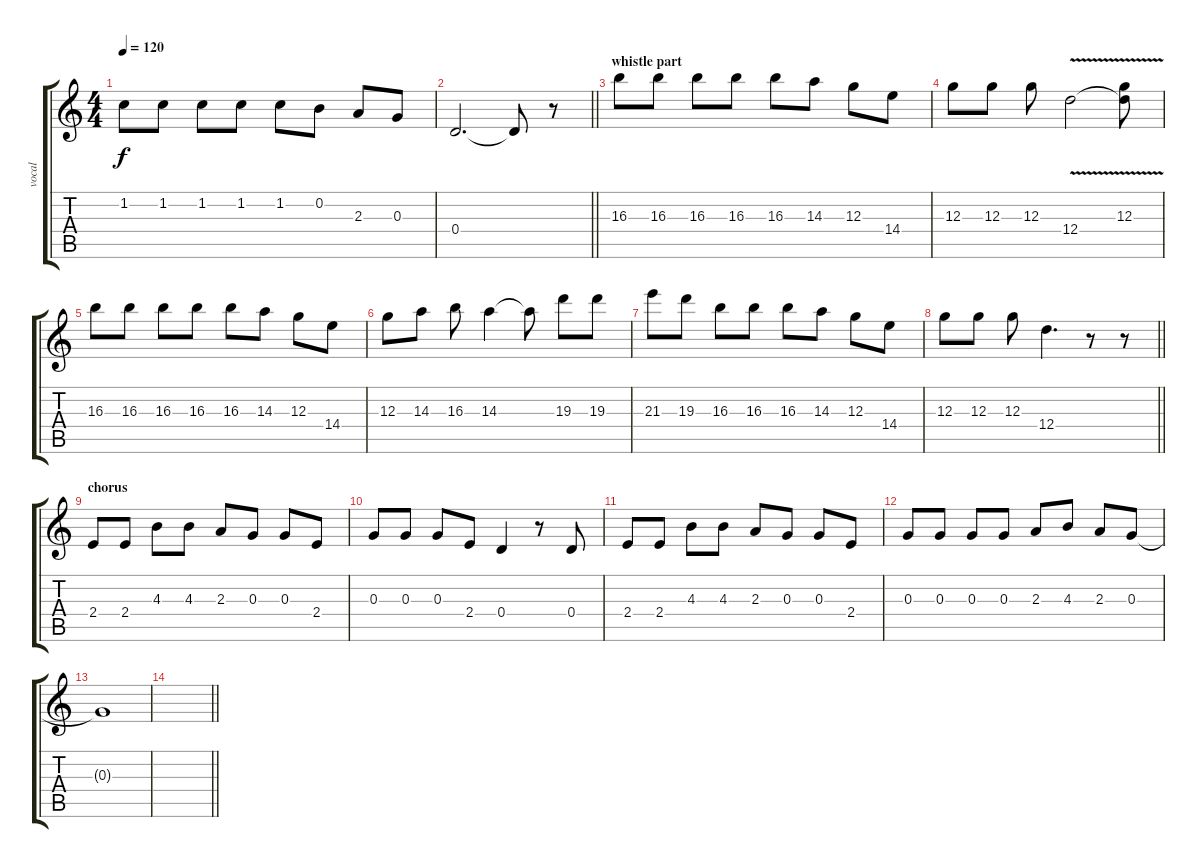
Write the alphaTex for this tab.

\track ("vocal" "vocal") {instrument acousticguitarsteel}
\staff {score tabs}
\tuning (E4 B3 G3 D3 A2 E2) {hide}
\ts (4 4)
\tempo 120
\clef g2
\ks c
1.2.8{dy f} 1.2.8 1.2.8 1.2.8 1.2.8 0.2.8 2.3.8 0.3.8 |
\barLineRight lightlight
0.4.2{d} 0.4{t}.8 r.8 |
\section ("" "whistle part")
16.3.8{instrument guitarharmonics} 16.3.8 16.3.8 16.3.8 16.3.8 14.3.8 12.3.8 14.4.8 |
12.3.8 12.3.8 12.3.8 12.4{v}.2 (12.3 12.4{t}).8 |
16.3.8 16.3.8 16.3.8 16.3.8 16.3.8 14.3.8 12.3.8 14.4.8 |
12.3.8 14.3.8 16.3.8 14.3.4 14.3{t}.8 19.3.8 19.3.8 |
21.3.8 19.3.8 16.3.8 16.3.8 16.3.8 14.3.8 12.3.8 14.4.8 |
\barLineRight lightlight
12.3.8 12.3.8 12.3.8 12.4.4{d} r.8 r.8 |
\section ("" "chorus")
2.4.8{instrument acousticguitarsteel} 2.4.8 4.3.8 4.3.8 2.3.8 0.3.8 0.3.8 2.4.8 |
0.3.8 0.3.8 0.3.8 2.4.8 0.4.4 r.8 0.4.8 |
2.4.8 2.4.8 4.3.8 4.3.8 2.3.8 0.3.8 0.3.8 2.4.8 |
0.3.8 0.3.8 0.3.8 0.3.8 2.3.8 4.3.8 2.3.8 0.3.8 |
0.3{t}.1 |
\barLineRight lightlight
